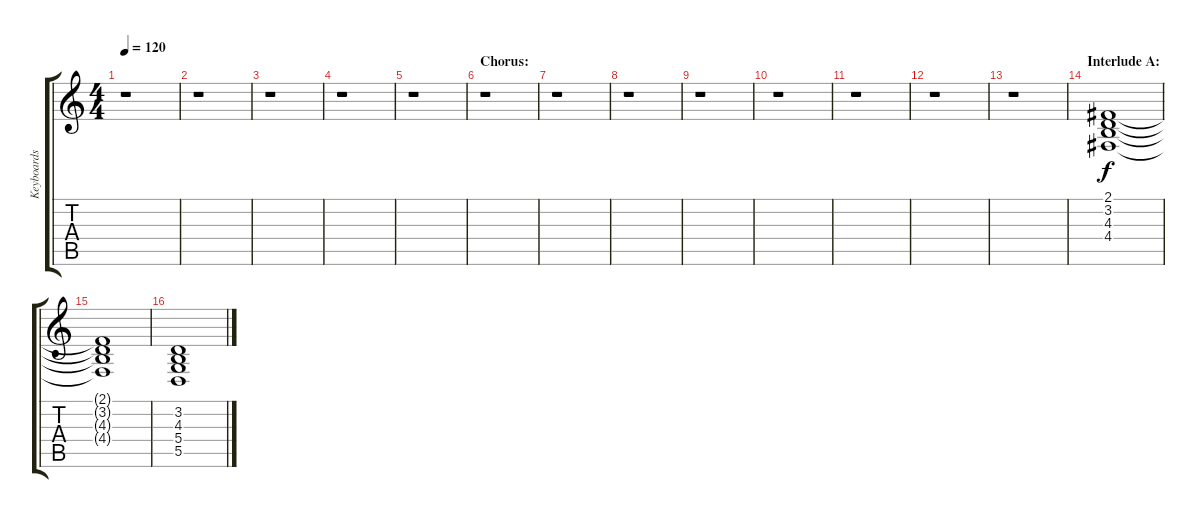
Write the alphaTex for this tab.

\track ("Keyboards" "Keyboards") {instrument stringensemble1}
\staff {score tabs}
\tuning (E4 B3 G3 D3 A2 E2) {hide}
\ts (4 4)
\tempo 120
\clef g2
\ks c
r.1{dy f} |
r.1 |
r.1 |
r.1 |
r.1 |
\section ("" "Chorus:")
r.1 |
r.1 |
r.1 |
r.1 |
r.1 |
r.1 |
r.1 |
r.1 |
\section ("" "Interlude A:")
(2.1 3.2 4.3 4.4).1 |
(2.1{t} 3.2{t} 4.3{t} 4.4{t}).1 |
(3.2 4.3 5.4 5.5).1
